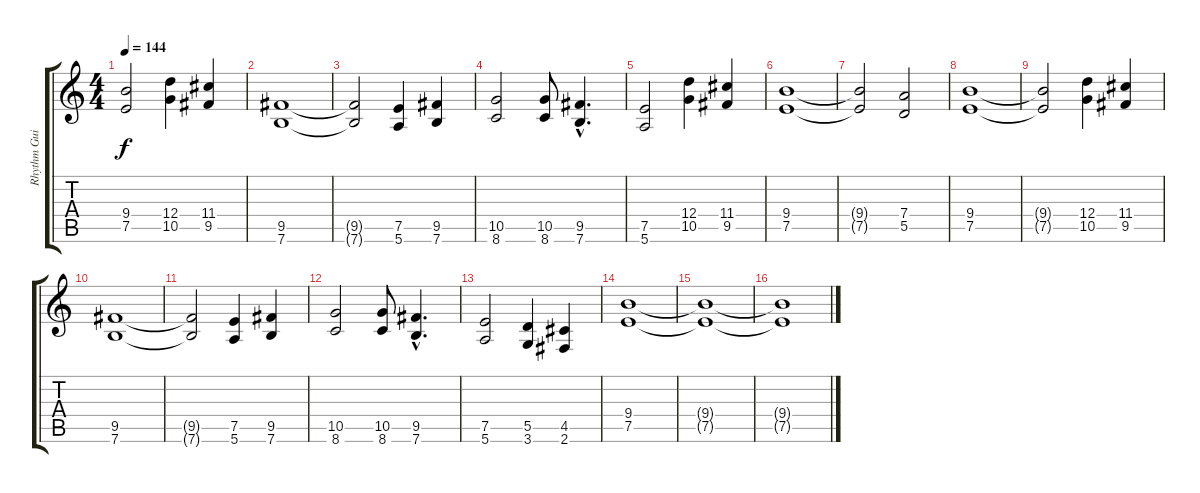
\track ("Rhythm Guitar" "Rhythm Gui") {instrument distortionguitar}
\staff {score tabs}
\tuning (E4 B3 G3 D3 A2 E2) {hide}
\ts (4 4)
\tempo 144
\clef g2
\ks c
(9.4{t} 7.5{t}).2{dy f} (12.4 10.5).4 (11.4 9.5).4 |
(9.5 7.6).1 |
(9.5{t} 7.6{t}).2 (7.5 5.6).4 (9.5 7.6).4 |
(10.5 8.6).2 (10.5 8.6).8 (9.5{hac} 7.6{hac}).4{d} |
(7.5 5.6).2 (12.4 10.5).4 (11.4 9.5).4 |
(9.4 7.5).1 |
(9.4{t} 7.5{t}).2 (7.4 5.5).2 |
(9.4 7.5).1 |
(9.4{t} 7.5{t}).2 (12.4 10.5).4 (11.4 9.5).4 |
(9.5 7.6).1 |
(9.5{t} 7.6{t}).2 (7.5 5.6).4 (9.5 7.6).4 |
(10.5 8.6).2 (10.5 8.6).8 (9.5{hac} 7.6{hac}).4{d} |
(7.5 5.6).2 (5.5 3.6).4 (4.5 2.6).4 |
(9.4 7.5).1 |
(9.4{t} 7.5{t}).1 |
(9.4{t} 7.5{t}).1
